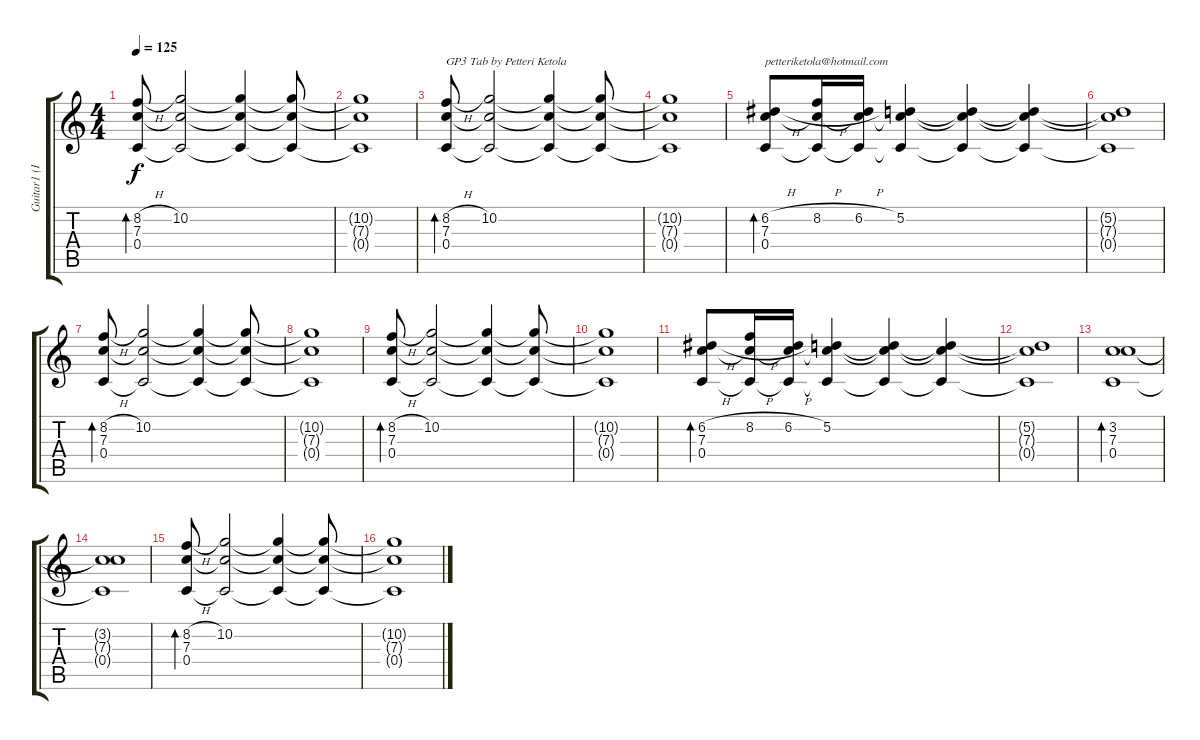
\track ("Guitar1 (Intro)" "Guitar1 (I") {instrument acousticguitarsteel}
\staff {score tabs}
\tuning (D4 A3 F3 C3 G2 D2) {hide}
\ts (4 4)
\tempo 125
\tempo 120
\tempo 125
\clef g2
\ks c
(8.2{h} 7.3 0.4).8{bd 240 dy f instrument acousticguitarsteel} (10.2 7.3{t} 0.4{t}).2 (10.2{t} 7.3{t} 0.4{t}).4 (10.2{t} 7.3{t} 0.4{t}).8 |
(10.2{t} 7.3{t} 0.4{t}).1 |
(8.2{h} 7.3 0.4).8{bd 240 txt "GP3 Tab by Petteri Ketola"} (10.2 7.3{t} 0.4{t}).2 (10.2{t} 7.3{t} 0.4{t}).4 (10.2{t} 7.3{t} 0.4{t}).8 |
(10.2{t} 7.3{t} 0.4{t}).1 |
(6.2{h} 7.3 0.4).8{bd 240 txt "petteriketola@hotmail.com"} (8.2{h} 7.3{t} 0.4{t}).16 (6.2{h} 7.3{t} 0.4{t}).16 (5.2 7.3{t} 0.4{t}).4 (5.2{t} 7.3{t} 0.4{t}).4 (5.2{t} 7.3{t} 0.4{t}).4 |
(5.2{t} 7.3{t} 0.4{t}).1 |
(8.2{h} 7.3 0.4).8{bd 240} (10.2 7.3{t} 0.4{t}).2 (10.2{t} 7.3{t} 0.4{t}).4 (10.2{t} 7.3{t} 0.4{t}).8 |
(10.2{t} 7.3{t} 0.4{t}).1 |
(8.2{h} 7.3 0.4).8{bd 240} (10.2 7.3{t} 0.4{t}).2 (10.2{t} 7.3{t} 0.4{t}).4 (10.2{t} 7.3{t} 0.4{t}).8 |
(10.2{t} 7.3{t} 0.4{t}).1 |
(6.2{h} 7.3 0.4).8{bd 240} (8.2{h} 7.3{t} 0.4{t}).16 (6.2{h} 7.3{t} 0.4{t}).16 (5.2 7.3{t} 0.4{t}).4 (5.2{t} 7.3{t} 0.4{t}).4 (5.2{t} 7.3{t} 0.4{t}).4 |
(5.2{t} 7.3{t} 0.4{t}).1 |
(3.2 7.3 0.4).1{bd 240} |
(3.2{t} 7.3{t} 0.4{t}).1 |
(8.2{h} 7.3 0.4).8{bd 240} (10.2 7.3{t} 0.4{t}).2 (10.2{t} 7.3{t} 0.4{t}).4 (10.2{t} 7.3{t} 0.4{t}).8 |
(10.2{t} 7.3{t} 0.4{t}).1
